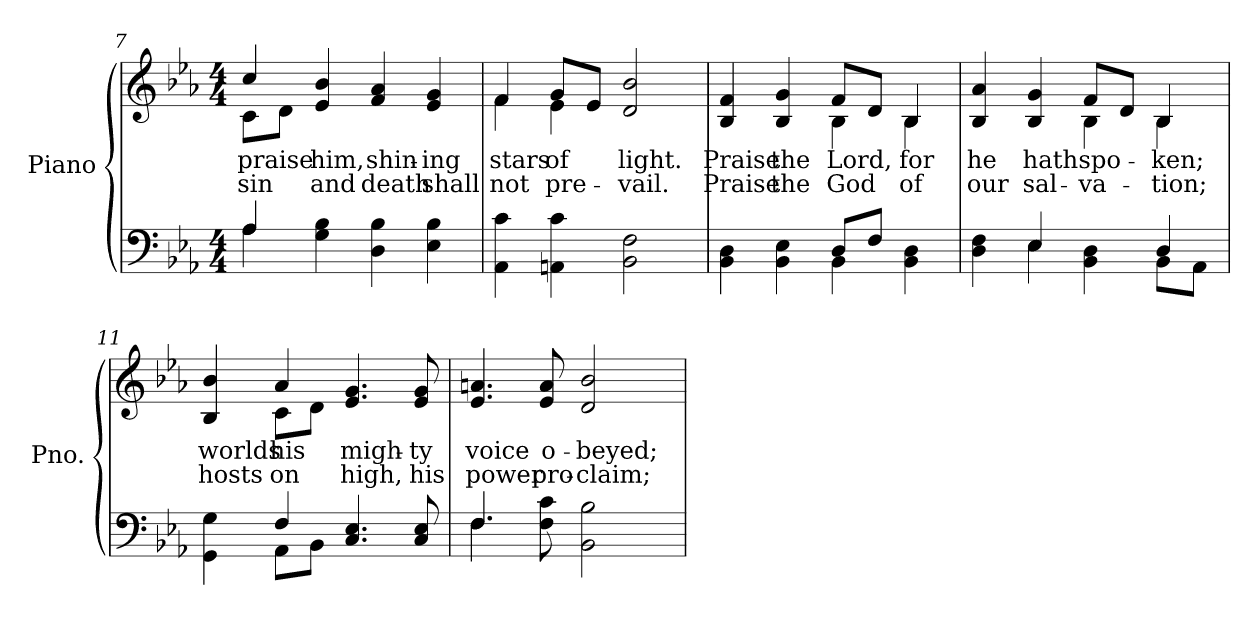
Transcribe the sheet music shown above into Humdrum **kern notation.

**kern	**kern	**text	**text
*part2	*part1	*part1	*part1
*staff2	*staff1	*staff1	*staff1
*I"Piano	*I"Piano	*	*
*I'Pno.	*I'Pno.	*	*
!!LO:LB:g=z
*clefF4	*clefG2	*	*
*k[b-e-a-]	*k[b-e-a-]	*	*
*E-:	*E-:	*	*
*M4/4	*M4/4	*	*
=7	=7	=7	=7
*^	*	*	*
!	!	!	!LO:LY:b:color=#000000	!LO:LY:b:color=#000000
*	*	*^	*	*
4A-i/	4A-i\	4cci/	8ci\L	praise	sin
.	.	.	8di\J	.	.
!	!	!	!	!LO:LY:b:color=#000000	!LO:LY:b:color=#000000
4Gi\ 4B-i	2.ryy	4e-i/ 4b-i	2.ryy	him,	and
!	!	!	!	!LO:LY:b:color=#000000	!LO:LY:b:color=#000000
4Di\ 4B-i	.	4fi/ 4a-i	.	shin-	death
!	!	!	!	!LO:LY:b:color=#000000	!LO:LY:b:color=#000000
4E-i\ 4B-i	.	4e-i/ 4gi	.	-ing	shall
*v	*v	*	*	*	*
=8	=8	=8	=8	=8
!	!	!	!LO:LY:b:color=#000000	!LO:LY:b:color=#000000
4AA-i\ 4ci	4fi/	4fi\	stars	not
!	!	!	!LO:LY:b:color=#000000	!LO:LY:b:color=#000000
4AAni\ 4ci	8gi/L	4e-i\	of	pre-
.	8e-i/J	.	.	.
!	!	!	!LO:LY:b:color=#000000	!LO:LY:b:color=#000000
2BB-i\ 2Fi	2di/ 2b-i	2ryy	light.	-vail.
=9	=9	=9	=9	=9
*^	*	*	*	*
!	!	!	!	!LO:LY:b:color=#000000	!LO:LY:b:color=#000000
4BB-i\ 4Di	2ryy	4B-i/ 4fi	2ryy	Praise	Praise
!	!	!	!	!LO:LY:b:color=#000000	!LO:LY:b:color=#000000
4BB-i\ 4E-i	.	4B-i/ 4gi	.	the	the
!	!	!	!	!LO:LY:b:color=#000000	!LO:LY:b:color=#000000
8Di/L	4BB-i\	8fi/L	4B-i\	Lord,	God
8Fi/J	.	8di/J	.	.	.
!	!	!	!	!LO:LY:b:color=#000000	!LO:LY:b:color=#000000
4BB-i\ 4Di	4ryy	4B-i/	4B-i\	for	of
!!LO:LB:g=z	!!
=10	=10	=10	=10	=10	=10
!	!	!	!	!LO:LY:b:color=#000000	!LO:LY:b:color=#000000
4Di\ 4Fi	4ryy	4B-i/ 4a-i	2ryy	he	our
!	!	!	!	!LO:LY:b:color=#000000	!LO:LY:b:color=#000000
4E-i/	4E-i\	4B-i/ 4gi	.	hath	sal-
!	!	!	!	!LO:LY:b:color=#000000	!LO:LY:b:color=#000000
4BB-i\ 4Di	4ryy	8fi/L	4B-i\	spo-	-va-
.	.	8di/J	.	.	.
!	!	!	!	!LO:LY:b:color=#000000	!LO:LY:b:color=#000000
4Di/	8BB-i\L	4B-i/	4B-i\	-ken;	-tion;
.	8AA-i\J	.	.	.	.
=11	=11	=11	=11	=11	=11
!	!	!	!	!LO:LY:b:color=#000000	!LO:LY:b:color=#000000
4GGi\ 4Gi	4ryy	4B-i/ 4b-i	4ryy	worlds	hosts
!	!	!	!	!LO:LY:b:color=#000000	!LO:LY:b:color=#000000
4Fi/	8AA-i\L	4a-i/	8ci\L	his	on
.	8BB-i\J	.	8di\J	.	.
!	!	!	!	!LO:LY:b:color=#000000	!LO:LY:b:color=#000000
4.Ci/ 4.E-i	2ryy	4.e-i/ 4.gi	2ryy	migh-	high,
!	!	!	!	!LO:LY:b:color=#000000	!LO:LY:b:color=#000000
8Ci/ 8E-i	.	8e-i/ 8gi	.	-ty	his
*	*	*v	*v	*	*
=12	=12	=12	=12	=12
!	!	!	!LO:LY:b:color=#000000	!LO:LY:b:color=#000000
4.Fi/	4.Fi\	4.e-i/ 4.ani	voice	power
!	!	!	!LO:LY:b:color=#000000	!LO:LY:b:color=#000000
8Fi\ 8ci	2ryy	8e-i/ 8ai	o-	pro-
!	!	!	!LO:LY:b:color=#000000	!LO:LY:b:color=#000000
2BB-i\ 2B-i	.	2di/ 2b-i	-beyed;	-claim;
.	8ryy	.	.	.
*v	*v	*	*	*
=	=	=	=
*-	*-	*-	*-
